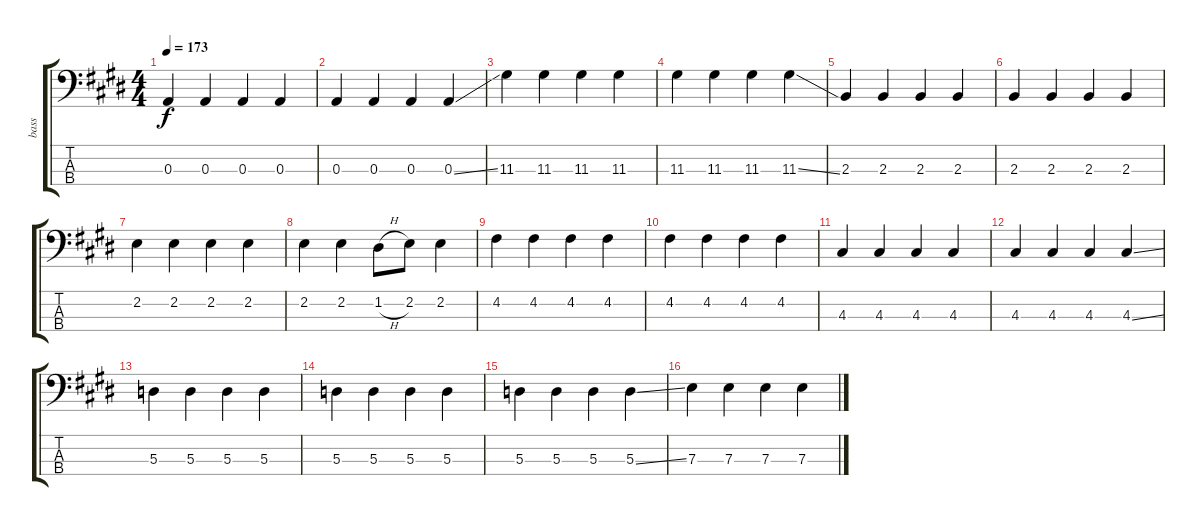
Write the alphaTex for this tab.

\track ("bass" "bass") {instrument electricbassfinger}
\staff {score tabs}
\tuning (G2 D2 A1 E1) {hide}
\ts (4 4)
\tempo 173
\clef f4
\ks e
0.3.4{dy f} 0.3.4 0.3.4 0.3.4 |
0.3.4 0.3.4 0.3.4 0.3{ss}.4 |
11.3.4 11.3.4 11.3.4 11.3.4 |
11.3.4 11.3.4 11.3.4 11.3{ss}.4 |
2.3.4 2.3.4 2.3.4 2.3.4 |
2.3.4 2.3.4 2.3.4 2.3.4 |
2.2.4 2.2.4 2.2.4 2.2.4 |
2.2.4 2.2.4 1.2{h}.8 2.2.8 2.2.4 |
4.2.4 4.2.4 4.2.4 4.2.4 |
4.2.4 4.2.4 4.2.4 4.2.4 |
4.3.4 4.3.4 4.3.4 4.3.4 |
4.3.4 4.3.4 4.3.4 4.3{ss}.4 |
5.3.4 5.3.4 5.3.4 5.3.4 |
5.3.4 5.3.4 5.3.4 5.3.4 |
5.3.4 5.3.4 5.3.4 5.3{ss}.4 |
7.3.4 7.3.4 7.3.4 7.3{ss}.4
